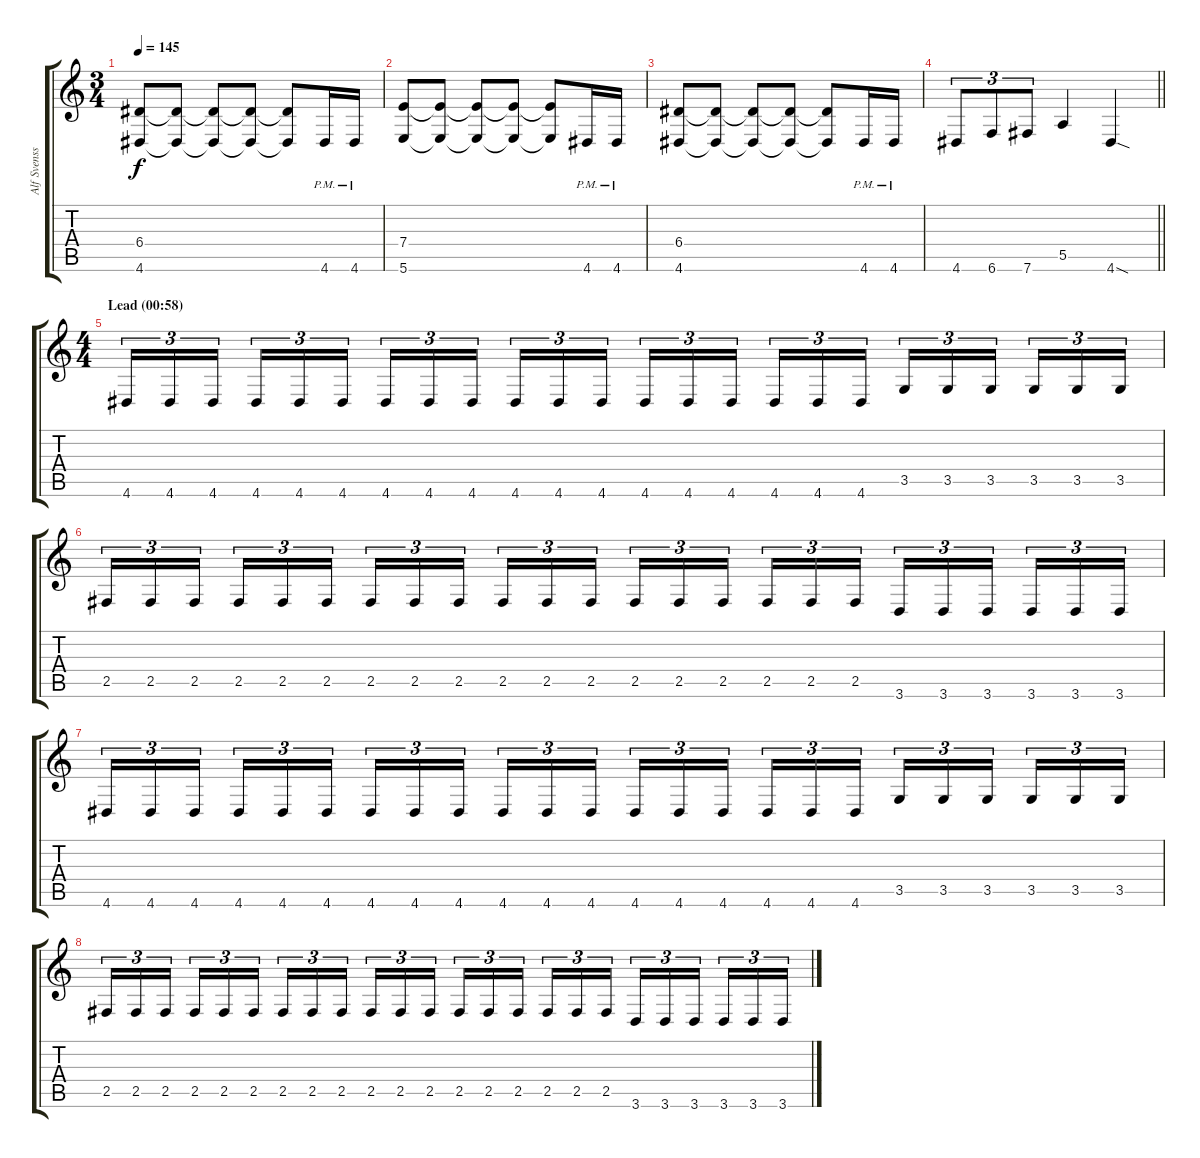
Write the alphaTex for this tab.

\track ("Alf Svensson" "Alf Svenss") {instrument distortionguitar}
\staff {score tabs}
\tuning (B3 Gb3 D3 A2 E2 B1) {hide}
\ts (3 4)
\tempo 145
\clef g2
\ks c
(6.4 4.6).8{dy f} (6.4{t} 4.6{t}).8 (6.4{t} 4.6{t}).8 (6.4{t} 4.6{t}).8 (6.4{t} 4.6{t}).8 4.6{pm}.16 4.6{pm}.16 |
(7.4 5.6).8 (7.4{t} 5.6{t}).8 (7.4{t} 5.6{t}).8 (7.4{t} 5.6{t}).8 (7.4{t} 5.6{t}).8 4.6{pm}.16 4.6{pm}.16 |
(6.4 4.6).8 (6.4{t} 4.6{t}).8 (6.4{t} 4.6{t}).8 (6.4{t} 4.6{t}).8 (6.4{t} 4.6{t}).8 4.6{pm}.16 4.6{pm}.16 |
\barLineRight lightlight
4.6.8{tu (3 2)} 6.6.8{tu (3 2)} 7.6.8{tu (3 2)} 5.5.4 4.6{sod}.4 |
\ts (4 4)
\section ("" "Lead (00:58)")
4.6.16{tu (3 2)} 4.6.16{tu (3 2)} 4.6.16{tu (3 2) beam splitsecondary} 4.6.16{tu (3 2)} 4.6.16{tu (3 2)} 4.6.16{tu (3 2)} 4.6.16{tu (3 2)} 4.6.16{tu (3 2)} 4.6.16{tu (3 2) beam splitsecondary} 4.6.16{tu (3 2)} 4.6.16{tu (3 2)} 4.6.16{tu (3 2)} 4.6.16{tu (3 2)} 4.6.16{tu (3 2)} 4.6.16{tu (3 2) beam splitsecondary} 4.6.16{tu (3 2)} 4.6.16{tu (3 2)} 4.6.16{tu (3 2)} 3.5.16{tu (3 2)} 3.5.16{tu (3 2)} 3.5.16{tu (3 2) beam splitsecondary} 3.5.16{tu (3 2)} 3.5.16{tu (3 2)} 3.5.16{tu (3 2)} |
2.5.16{tu (3 2)} 2.5.16{tu (3 2)} 2.5.16{tu (3 2) beam splitsecondary} 2.5.16{tu (3 2)} 2.5.16{tu (3 2)} 2.5.16{tu (3 2)} 2.5.16{tu (3 2)} 2.5.16{tu (3 2)} 2.5.16{tu (3 2) beam splitsecondary} 2.5.16{tu (3 2)} 2.5.16{tu (3 2)} 2.5.16{tu (3 2)} 2.5.16{tu (3 2)} 2.5.16{tu (3 2)} 2.5.16{tu (3 2) beam splitsecondary} 2.5.16{tu (3 2)} 2.5.16{tu (3 2)} 2.5.16{tu (3 2)} 3.6.16{tu (3 2)} 3.6.16{tu (3 2)} 3.6.16{tu (3 2) beam splitsecondary} 3.6.16{tu (3 2)} 3.6.16{tu (3 2)} 3.6.16{tu (3 2)} |
4.6.16{tu (3 2)} 4.6.16{tu (3 2)} 4.6.16{tu (3 2) beam splitsecondary} 4.6.16{tu (3 2)} 4.6.16{tu (3 2)} 4.6.16{tu (3 2)} 4.6.16{tu (3 2)} 4.6.16{tu (3 2)} 4.6.16{tu (3 2) beam splitsecondary} 4.6.16{tu (3 2)} 4.6.16{tu (3 2)} 4.6.16{tu (3 2)} 4.6.16{tu (3 2)} 4.6.16{tu (3 2)} 4.6.16{tu (3 2) beam splitsecondary} 4.6.16{tu (3 2)} 4.6.16{tu (3 2)} 4.6.16{tu (3 2)} 3.5.16{tu (3 2)} 3.5.16{tu (3 2)} 3.5.16{tu (3 2) beam splitsecondary} 3.5.16{tu (3 2)} 3.5.16{tu (3 2)} 3.5.16{tu (3 2)} |
2.5.16{tu (3 2)} 2.5.16{tu (3 2)} 2.5.16{tu (3 2) beam splitsecondary} 2.5.16{tu (3 2)} 2.5.16{tu (3 2)} 2.5.16{tu (3 2)} 2.5.16{tu (3 2)} 2.5.16{tu (3 2)} 2.5.16{tu (3 2) beam splitsecondary} 2.5.16{tu (3 2)} 2.5.16{tu (3 2)} 2.5.16{tu (3 2)} 2.5.16{tu (3 2)} 2.5.16{tu (3 2)} 2.5.16{tu (3 2) beam splitsecondary} 2.5.16{tu (3 2)} 2.5.16{tu (3 2)} 2.5.16{tu (3 2)} 3.6.16{tu (3 2)} 3.6.16{tu (3 2)} 3.6.16{tu (3 2) beam splitsecondary} 3.6.16{tu (3 2)} 3.6.16{tu (3 2)} 3.6.16{tu (3 2)}
